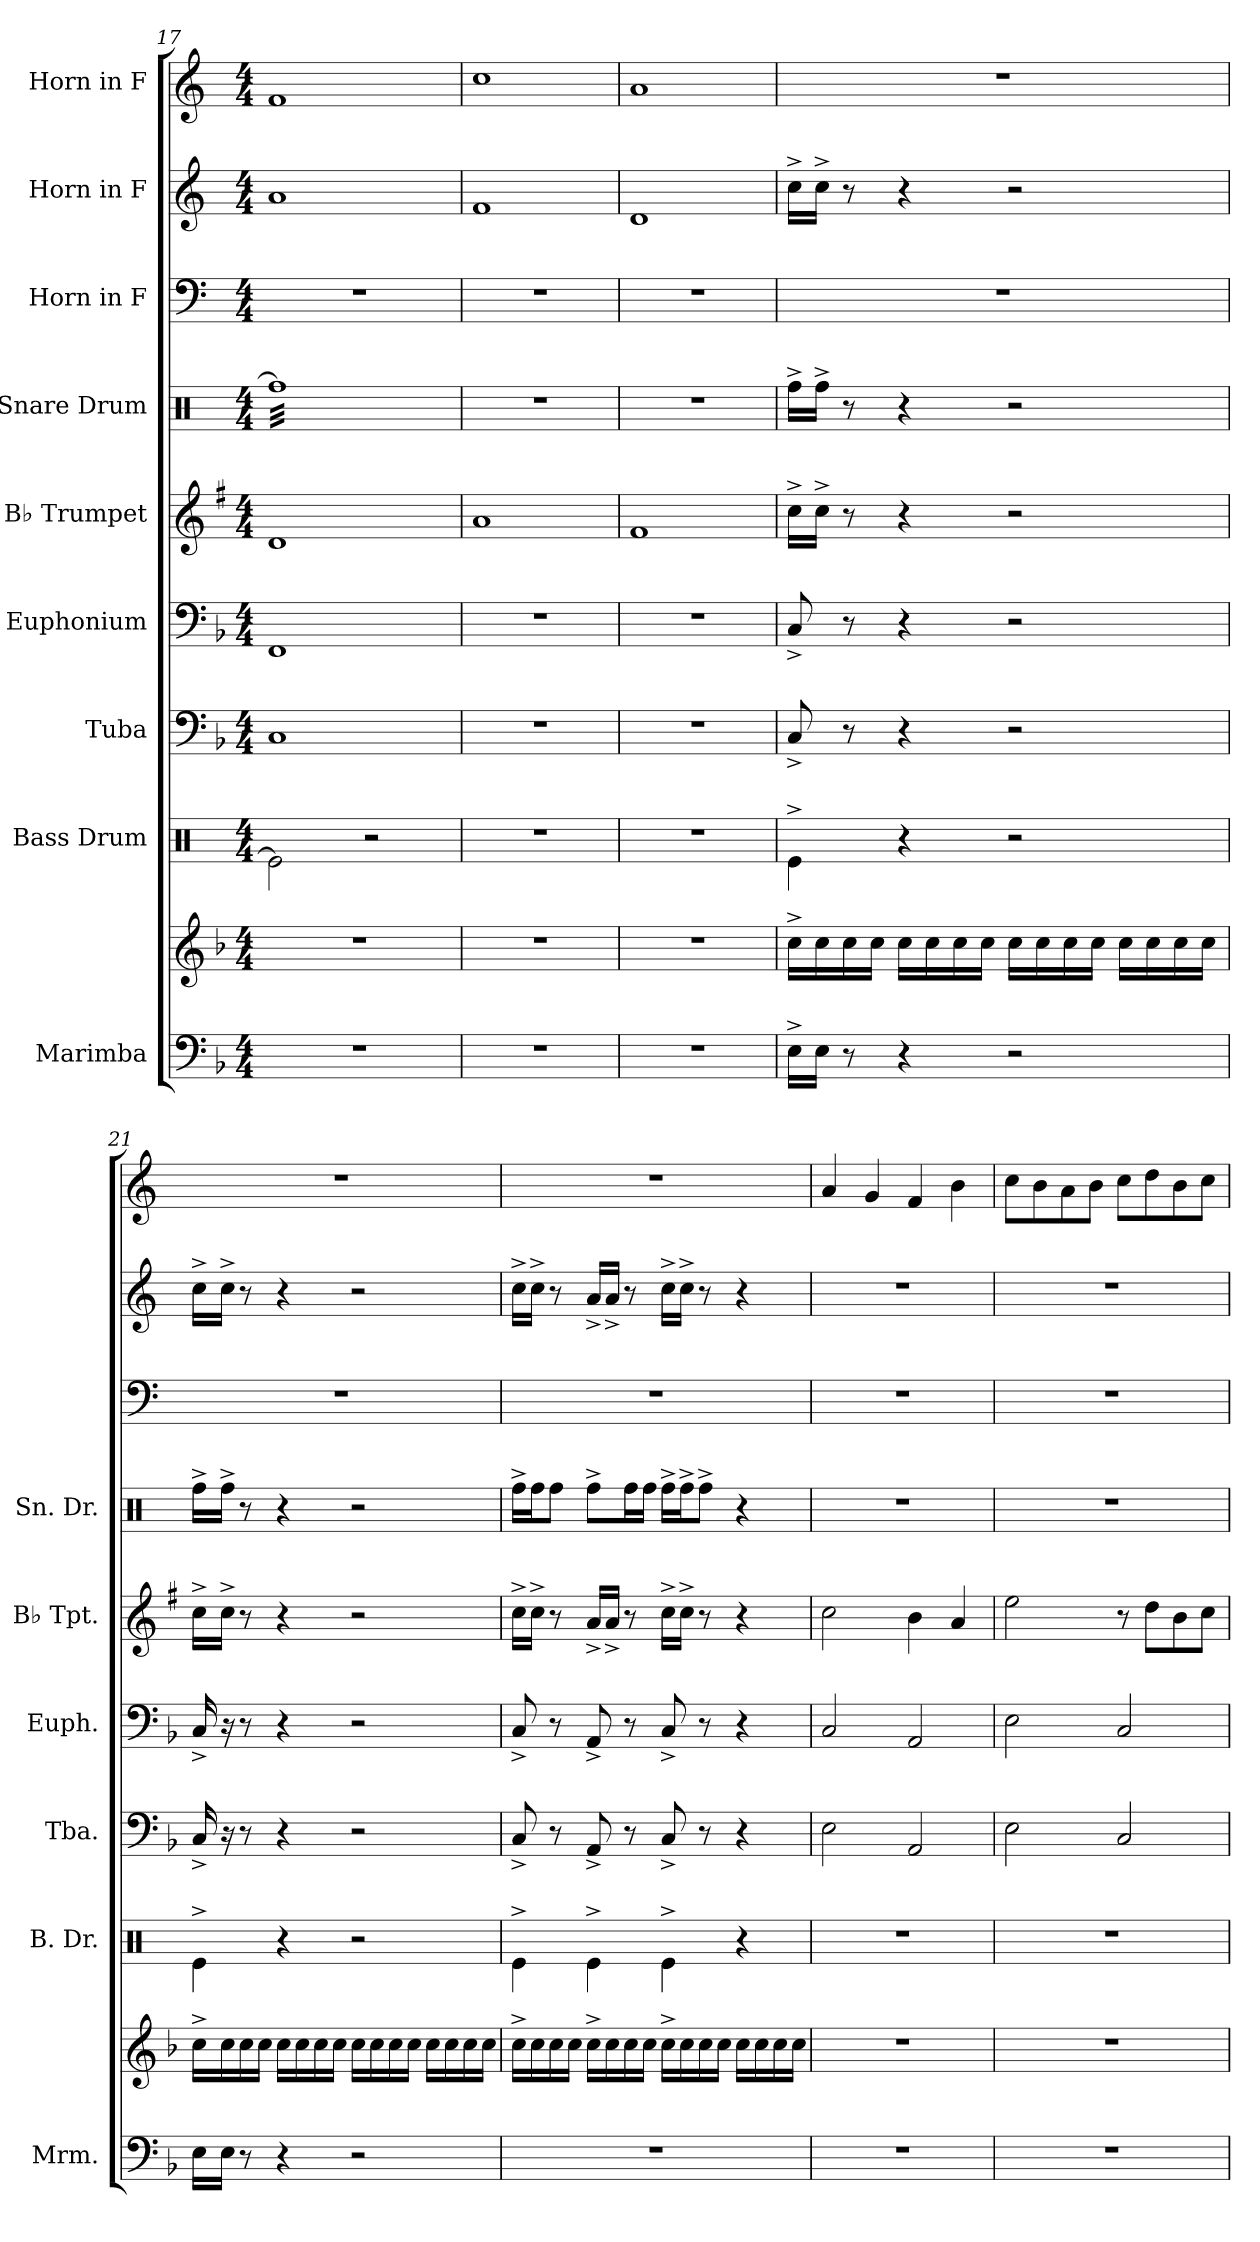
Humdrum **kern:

**kern	**kern	**kern	**kern	**kern	**kern	**kern	**kern	**kern	**kern
*part9	*part9	*part8	*part7	*part6	*part5	*part4	*part3	*part2	*part1
*staff10	*staff9	*staff8	*staff7	*staff6	*staff5	*staff4	*staff3	*staff2	*staff1
*I"Marimba	*	*I"Bass Drum	*I"Tuba	*I"Euphonium	*I"B♭ Trumpet	*I"Snare Drum	*I"Horn in F	*I"Horn in F	*I"Horn in F
*I'Mrm.	*	*I'B. Dr.	*I'Tba.	*I'Euph.	*I'B♭ Tpt.	*I'Sn. Dr.	*	*	*
*clefF4	*clefG2	*clefX	*clefF4	*clefF4	*clefG2	*clefX	*clefF4	*clefG2	*clefG2
*	*	*	*	*	*ITrd1c2	*	*ITrd4c7	*ITrd4c7	*ITrd4c7
*k[b-]	*k[b-]	*k[]	*k[b-]	*k[b-]	*k[b-]	*k[]	*k[b-]	*k[b-]	*k[b-]
*M4/4	*M4/4	*M4/4	*M4/4	*M4/4	*M4/4	*M4/4	*M4/4	*M4/4	*M4/4
=17	=17	=17	=17	=17	=17	=17	=17	=17	=17
*	*	*	*	*	*	*tremolo	*	*	*
1r	1r	2Re\]	1C	1FF	1c	32Rff]LLL	1r	1d	1B-
.	.	.	.	.	.	32Rff	.	.	.
.	.	.	.	.	.	32Rff	.	.	.
.	.	.	.	.	.	32Rff	.	.	.
.	.	.	.	.	.	32Rff	.	.	.
.	.	.	.	.	.	32Rff	.	.	.
.	.	.	.	.	.	32Rff	.	.	.
.	.	.	.	.	.	32Rff	.	.	.
.	.	.	.	.	.	32Rff	.	.	.
.	.	.	.	.	.	32Rff	.	.	.
.	.	.	.	.	.	32Rff	.	.	.
.	.	.	.	.	.	32Rff	.	.	.
.	.	.	.	.	.	32Rff	.	.	.
.	.	.	.	.	.	32Rff	.	.	.
.	.	.	.	.	.	32Rff	.	.	.
.	.	.	.	.	.	32Rff	.	.	.
.	.	2r	.	.	.	32Rff	.	.	.
.	.	.	.	.	.	32Rff	.	.	.
.	.	.	.	.	.	32Rff	.	.	.
.	.	.	.	.	.	32Rff	.	.	.
.	.	.	.	.	.	32Rff	.	.	.
.	.	.	.	.	.	32Rff	.	.	.
.	.	.	.	.	.	32Rff	.	.	.
.	.	.	.	.	.	32Rff	.	.	.
.	.	.	.	.	.	32Rff	.	.	.
.	.	.	.	.	.	32Rff	.	.	.
.	.	.	.	.	.	32Rff	.	.	.
.	.	.	.	.	.	32Rff	.	.	.
.	.	.	.	.	.	32Rff	.	.	.
.	.	.	.	.	.	32Rff	.	.	.
.	.	.	.	.	.	32Rff	.	.	.
.	.	.	.	.	.	32RffJJJ	.	.	.
*	*	*	*	*	*	*Xtremolo	*	*	*
=18	=18	=18	=18	=18	=18	=18	=18	=18	=18
1r	1r	1r	1r	1r	1g	1r	1r	1B-	1f
=19	=19	=19	=19	=19	=19	=19	=19	=19	=19
1r	1r	1r	1r	1r	1e	1r	1r	1G	1d
=20	=20	=20	=20	=20	=20	=20	=20	=20	=20
*	*	*	*	*	*	*	*	*	*MM120
16E^\LL	16cc^\LL	4Re^\	8C^/	8C^/	16b-^\LL	16Rff^\LL	1r	16f^\LL	1r
16E\JJ	16cc\	.	.	.	16b-^\JJ	16Rff^\JJ	.	16f^\JJ	.
8r	16cc\	.	8r	8r	8r	8r	.	8r	.
.	16cc\JJ	.	.	.	.	.	.	.	.
4r	16cc\LL	4r	4r	4r	4r	4r	.	4r	.
.	16cc\	.	.	.	.	.	.	.	.
.	16cc\	.	.	.	.	.	.	.	.
.	16cc\JJ	.	.	.	.	.	.	.	.
2r	16cc\LL	2r	2r	2r	2r	2r	.	2r	.
.	16cc\	.	.	.	.	.	.	.	.
.	16cc\	.	.	.	.	.	.	.	.
.	16cc\JJ	.	.	.	.	.	.	.	.
.	16cc\LL	.	.	.	.	.	.	.	.
.	16cc\	.	.	.	.	.	.	.	.
.	16cc\	.	.	.	.	.	.	.	.
.	16cc\JJ	.	.	.	.	.	.	.	.
!!LO:PB:g=z
=21	=21	=21	=21	=21	=21	=21	=21	=21	=21
16E\LL	16cc^\LL	4Re^\	16C^/	16C^/	16b-^\LL	16Rff^\LL	1r	16f^\LL	1r
16E\JJ	16cc\	.	16r	16r	16b-^\JJ	16Rff^\JJ	.	16f^\JJ	.
8r	16cc\	.	8r	8r	8r	8r	.	8r	.
.	16cc\JJ	.	.	.	.	.	.	.	.
4r	16cc\LL	4r	4r	4r	4r	4r	.	4r	.
.	16cc\	.	.	.	.	.	.	.	.
.	16cc\	.	.	.	.	.	.	.	.
.	16cc\JJ	.	.	.	.	.	.	.	.
2r	16cc\LL	2r	2r	2r	2r	2r	.	2r	.
.	16cc\	.	.	.	.	.	.	.	.
.	16cc\	.	.	.	.	.	.	.	.
.	16cc\JJ	.	.	.	.	.	.	.	.
.	16cc\LL	.	.	.	.	.	.	.	.
.	16cc\	.	.	.	.	.	.	.	.
.	16cc\	.	.	.	.	.	.	.	.
.	16cc\JJ	.	.	.	.	.	.	.	.
=22	=22	=22	=22	=22	=22	=22	=22	=22	=22
1r	16cc^\LL	4Re^\	8C^/	8C^/	16b-^\LL	16Rff^\LL	1r	16f^\LL	1r
.	16cc\	.	.	.	16b-^\JJ	16Rff\J	.	16f^\JJ	.
.	16cc\	.	8r	8r	8r	8Rff\J	.	8r	.
.	16cc\JJ	.	.	.	.	.	.	.	.
.	16cc^\LL	4Re^\	8AA^/	8AA^/	16g^/LL	8Rff^\L	.	16d^/LL	.
.	16cc\	.	.	.	16g^/JJ	.	.	16d^/JJ	.
.	16cc\	.	8r	8r	8r	16Rff\L	.	8r	.
.	16cc\JJ	.	.	.	.	16Rff\JJ	.	.	.
.	16cc^\LL	4Re^\	8C^/	8C^/	16b-^\LL	16Rff^\LL	.	16f^\LL	.
.	16cc\	.	.	.	16b-^\JJ	16Rff^\J	.	16f^\JJ	.
.	16cc\	.	8r	8r	8r	8Rff^\J	.	8r	.
.	16cc\JJ	.	.	.	.	.	.	.	.
.	16cc\LL	4r	4r	4r	4r	4r	.	4r	.
.	16cc\	.	.	.	.	.	.	.	.
.	16cc\	.	.	.	.	.	.	.	.
.	16cc\JJ	.	.	.	.	.	.	.	.
=23	=23	=23	=23	=23	=23	=23	=23	=23	=23
1r	1r	1r	2E\	2C/	2b-\	1r	1r	1r	4d/
.	.	.	.	.	.	.	.	.	4c/
.	.	.	2AA/	2AA/	4a\	.	.	.	4B-/
.	.	.	.	.	4g/	.	.	.	4e\
!!LO:PB:g=z
=24	=24	=24	=24	=24	=24	=24	=24	=24	=24
1r	1r	1r	2E\	2E\	2dd\	1r	1r	1r	8f\L
.	.	.	.	.	.	.	.	.	8e\
.	.	.	.	.	.	.	.	.	8d\
.	.	.	.	.	.	.	.	.	8e\J
.	.	.	2C/	2C/	8r	.	.	.	8f\L
.	.	.	.	.	8cc\L	.	.	.	8g\
.	.	.	.	.	8a\	.	.	.	8e\
.	.	.	.	.	8b-\J	.	.	.	8f\J
=	=	=	=	=	=	=	=	=	=
*-	*-	*-	*-	*-	*-	*-	*-	*-	*-
